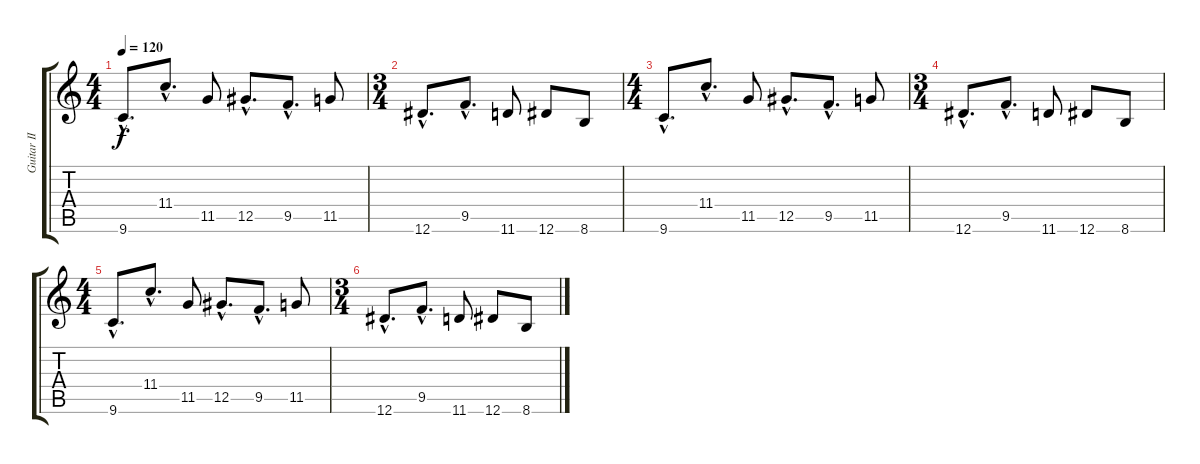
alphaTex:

\track ("Guitar II" "Guitar II") {instrument distortionguitar}
\staff {score tabs}
\tuning (Eb4 Bb3 Gb3 Db3 Ab2 Eb2) {hide}
\ts (4 4)
\tempo 120
\clef g2
\ks c
9.6{hac}.8{d dy f} 11.4{hac}.8{d} 11.5.8 12.5{hac}.8{d} 9.5{hac}.8{d} 11.5.8 |
\ts (3 4)
12.6{hac}.8{d} 9.5{hac}.8{d} 11.6.8 12.6.8 8.6.8 |
\ts (4 4)
9.6{hac}.8{d} 11.4{hac}.8{d} 11.5.8 12.5{hac}.8{d} 9.5{hac}.8{d} 11.5.8 |
\ts (3 4)
12.6{hac}.8{d} 9.5{hac}.8{d} 11.6.8 12.6.8 8.6.8 |
\ts (4 4)
9.6{hac}.8{d} 11.4{hac}.8{d} 11.5.8 12.5{hac}.8{d} 9.5{hac}.8{d} 11.5.8 |
\ts (3 4)
12.6{hac}.8{d} 9.5{hac}.8{d} 11.6.8 12.6.8 8.6.8
